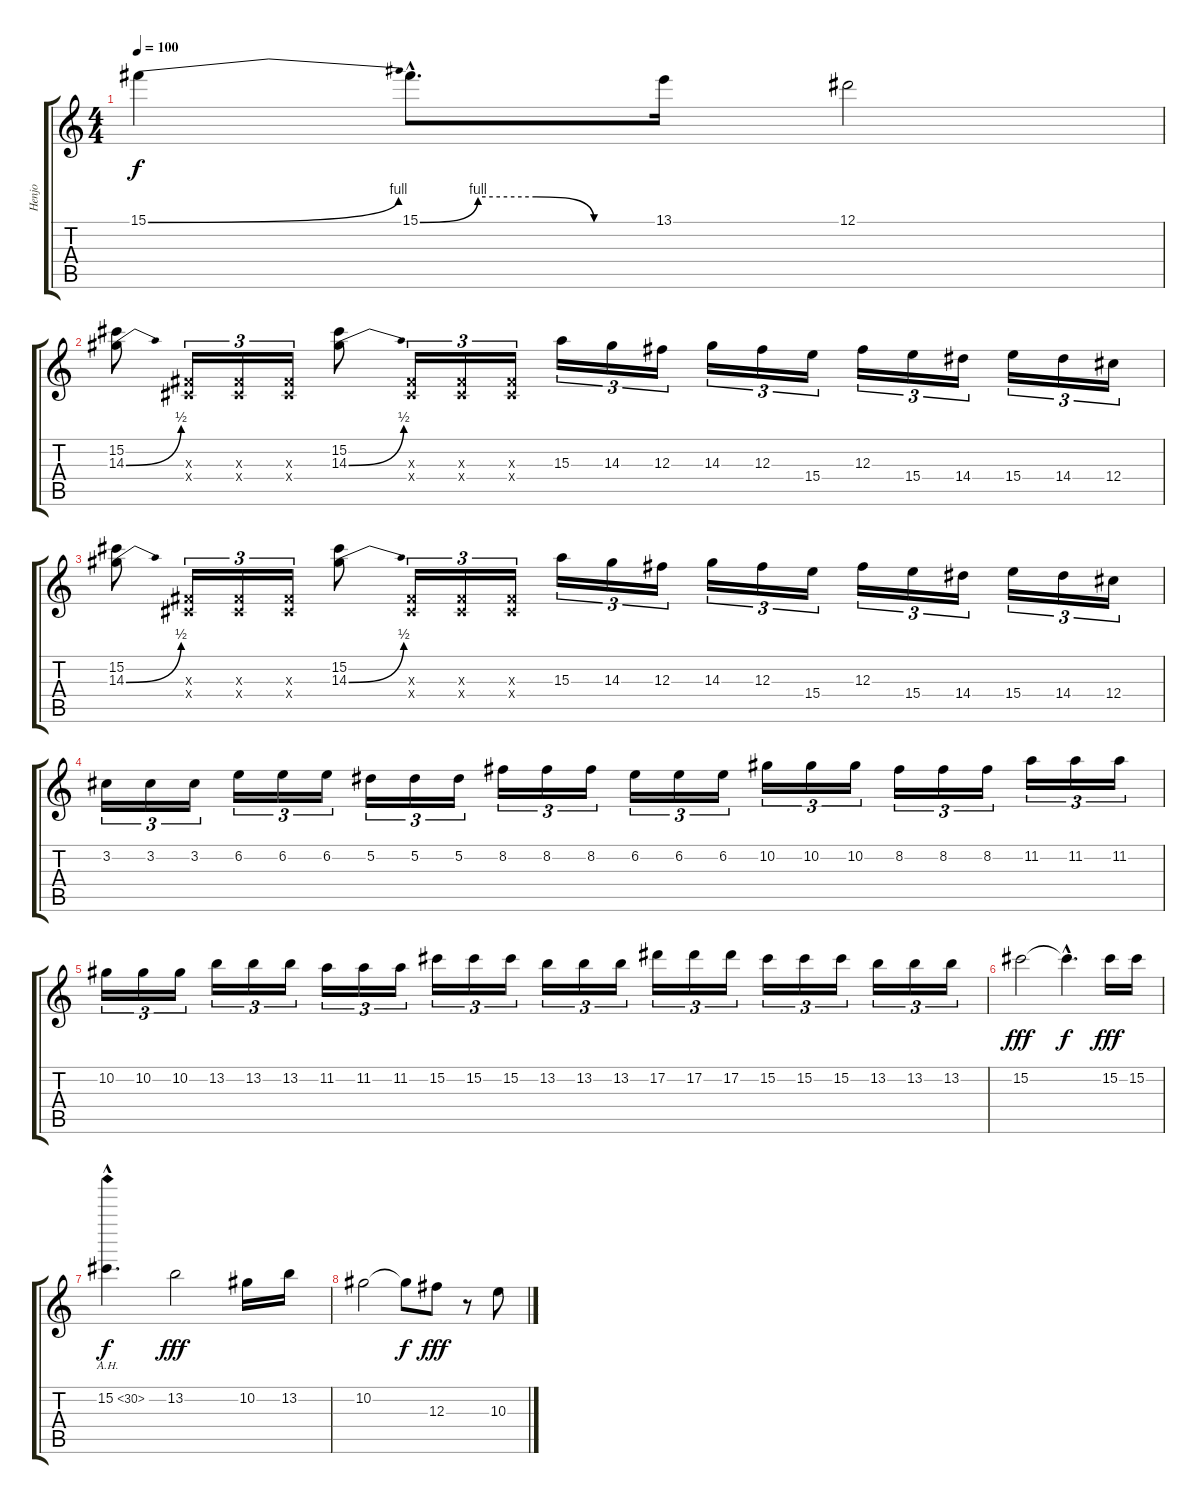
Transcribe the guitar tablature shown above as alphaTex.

\track ("Henjo" "Henjo") {instrument distortionguitar}
\staff {score tabs}
\tuning (Eb4 Bb3 Gb3 Db3 Ab2 Eb2) {hide}
\ts (4 4)
\tempo 100
\clef g2
\ks c
15.1{be (bend 0 0 60 4)}.4{dy f} 15.1{be (custom 0 0 15 4 30 4 45 0 60 0) hac}.8{d} 13.1.16 12.1.2 |
(15.2 14.3{be (bend 0 0 60 2)}).8 (0.3{x} 0.4{x}).16{tu (3 2)} (0.3{x} 0.4{x}).16{tu (3 2)} (0.3{x} 0.4{x}).16{tu (3 2)} (15.2 14.3{be (bend 0 0 60 2)}).8 (0.3{x} 0.4{x}).16{tu (3 2)} (0.3{x} 0.4{x}).16{tu (3 2)} (0.3{x} 0.4{x}).16{tu (3 2)} 15.3.16{tu (3 2)} 14.3.16{tu (3 2)} 12.3.16{tu (3 2)} 14.3.16{tu (3 2)} 12.3.16{tu (3 2)} 15.4.16{tu (3 2)} 12.3.16{tu (3 2)} 15.4.16{tu (3 2)} 14.4.16{tu (3 2)} 15.4.16{tu (3 2)} 14.4.16{tu (3 2)} 12.4.16{tu (3 2)} |
(15.2 14.3{be (bend 0 0 60 2)}).8 (0.3{x} 0.4{x}).16{tu (3 2)} (0.3{x} 0.4{x}).16{tu (3 2)} (0.3{x} 0.4{x}).16{tu (3 2)} (15.2 14.3{be (bend 0 0 60 2)}).8 (0.3{x} 0.4{x}).16{tu (3 2)} (0.3{x} 0.4{x}).16{tu (3 2)} (0.3{x} 0.4{x}).16{tu (3 2)} 15.3.16{tu (3 2)} 14.3.16{tu (3 2)} 12.3.16{tu (3 2)} 14.3.16{tu (3 2)} 12.3.16{tu (3 2)} 15.4.16{tu (3 2)} 12.3.16{tu (3 2)} 15.4.16{tu (3 2)} 14.4.16{tu (3 2)} 15.4.16{tu (3 2)} 14.4.16{tu (3 2)} 12.4.16{tu (3 2)} |
3.2.16{tu (3 2)} 3.2.16{tu (3 2)} 3.2.16{tu (3 2)} 6.2.16{tu (3 2)} 6.2.16{tu (3 2)} 6.2.16{tu (3 2)} 5.2.16{tu (3 2)} 5.2.16{tu (3 2)} 5.2.16{tu (3 2)} 8.2.16{tu (3 2)} 8.2.16{tu (3 2)} 8.2.16{tu (3 2)} 6.2.16{tu (3 2)} 6.2.16{tu (3 2)} 6.2.16{tu (3 2)} 10.2.16{tu (3 2)} 10.2.16{tu (3 2)} 10.2.16{tu (3 2)} 8.2.16{tu (3 2)} 8.2.16{tu (3 2)} 8.2.16{tu (3 2)} 11.2.16{tu (3 2)} 11.2.16{tu (3 2)} 11.2.16{tu (3 2)} |
10.2.16{tu (3 2)} 10.2.16{tu (3 2)} 10.2.16{tu (3 2)} 13.2.16{tu (3 2)} 13.2.16{tu (3 2)} 13.2.16{tu (3 2)} 11.2.16{tu (3 2)} 11.2.16{tu (3 2)} 11.2.16{tu (3 2)} 15.2.16{tu (3 2)} 15.2.16{tu (3 2)} 15.2.16{tu (3 2)} 13.2.16{tu (3 2)} 13.2.16{tu (3 2)} 13.2.16{tu (3 2)} 17.2.16{tu (3 2)} 17.2.16{tu (3 2)} 17.2.16{tu (3 2)} 15.2.16{tu (3 2)} 15.2.16{tu (3 2)} 15.2.16{tu (3 2)} 13.2.16{tu (3 2)} 13.2.16{tu (3 2)} 13.2.16{tu (3 2)} |
15.2.2{dy fff} 15.2{hac t}.4{d dy f} 15.2.16{dy fff} 15.2.16 |
15.2{ah 15 hac}.4{d dy f} 13.2.2{dy fff} 10.2.16 13.2.16 |
10.2.2 10.2{t}.8{dy f} 12.3.8{dy fff} r.8 10.3.8
